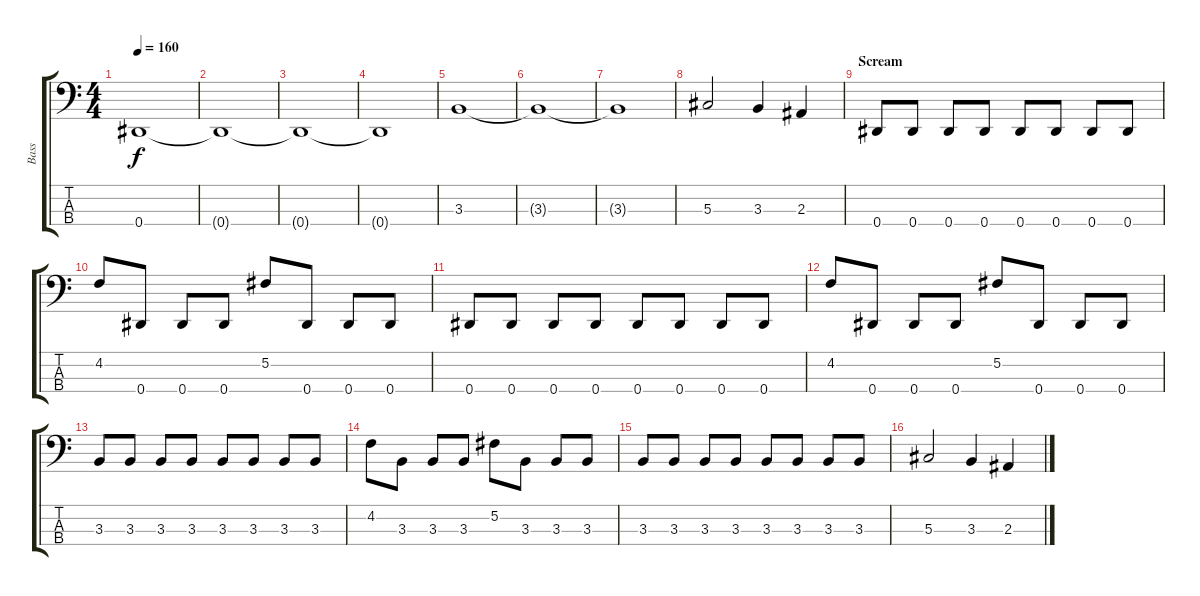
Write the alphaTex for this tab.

\track ("Bass" "Bass") {instrument electricbassfinger}
\staff {score tabs}
\tuning (Gb2 Db2 Ab1 Eb1) {hide}
\ts (4 4)
\tempo 160
\clef f4
\ks c
0.4.1{dy f instrument electricbassfinger} |
0.4{t}.1 |
0.4{t}.1 |
0.4{t}.1 |
3.3.1 |
3.3{t}.1 |
3.3{t}.1 |
5.3.2 3.3.4 2.3.4 |
\section ("" "Scream")
0.4.8 0.4.8 0.4.8 0.4.8 0.4.8 0.4.8 0.4.8 0.4.8 |
4.2.8 0.4.8 0.4.8 0.4.8 5.2.8 0.4.8 0.4.8 0.4.8 |
0.4.8 0.4.8 0.4.8 0.4.8 0.4.8 0.4.8 0.4.8 0.4.8 |
4.2.8 0.4.8 0.4.8 0.4.8 5.2.8 0.4.8 0.4.8 0.4.8 |
3.3.8 3.3.8 3.3.8 3.3.8 3.3.8 3.3.8 3.3.8 3.3.8 |
4.2.8 3.3.8 3.3.8 3.3.8 5.2.8 3.3.8 3.3.8 3.3.8 |
3.3.8 3.3.8 3.3.8 3.3.8 3.3.8 3.3.8 3.3.8 3.3.8 |
5.3.2 3.3.4 2.3.4
